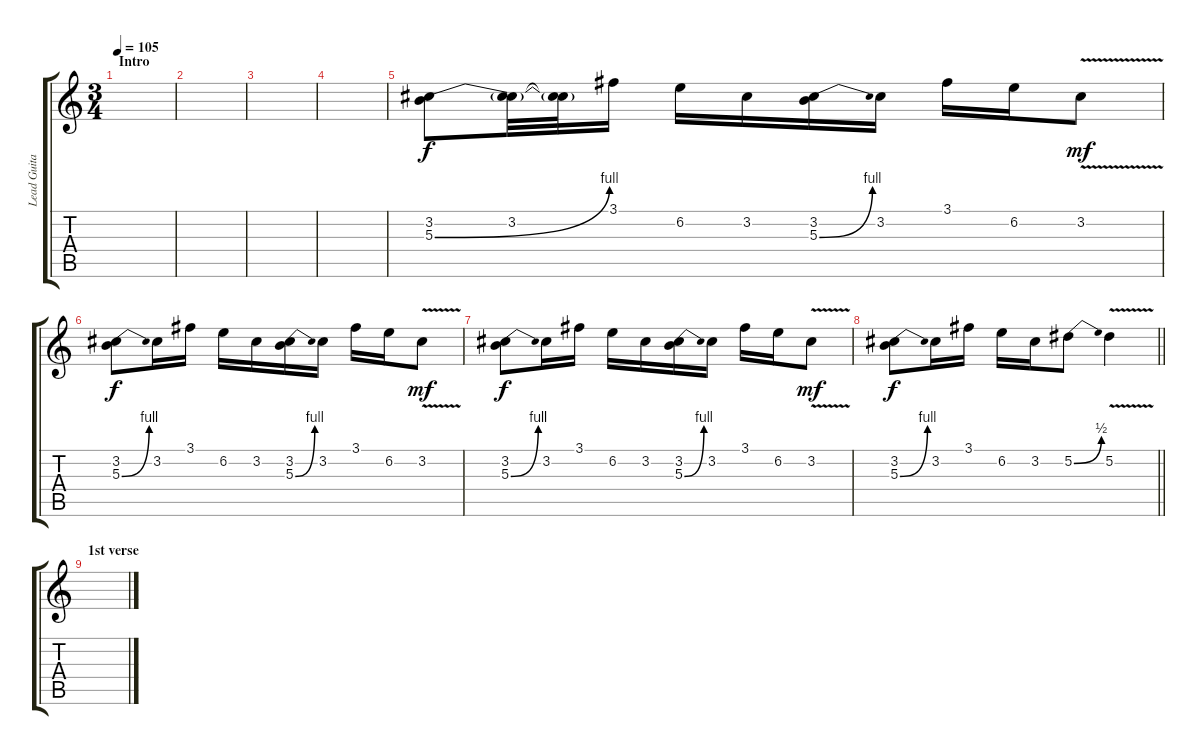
\track ("Lead Guitar #2" "Lead Guita") {instrument overdrivenguitar}
\staff {score tabs}
\tuning (Eb4 Bb3 Gb3 Db3 Ab2 Eb2) {hide}
\ts (3 4)
\section ("" "Intro")
\tempo 105
\clef g2
\ks c
|
|
|
|
(3.2 5.3{be (bend 0 0 60 4)}).8{volume 5} (3.2 5.3{t}).32 (3.2{t} 5.3{t}).32 3.1.16 6.2.16 3.2.16 (3.2 5.3{be (bend 0 0 60 4)}).16 3.2.16 3.1.16 6.2.16 3.2{v}.8{dy mf} |
(3.2 5.3{be (bend 0 0 60 4)}).8{dy f} 3.2.16 3.1.16 6.2.16 3.2.16 (3.2 5.3{be (bend 0 0 60 4)}).16 3.2.16 3.1.16 6.2.16 3.2{v}.8{dy mf} |
(3.2 5.3{be (bend 0 0 60 4)}).8{dy f} 3.2.16 3.1.16 6.2.16 3.2.16 (3.2 5.3{be (bend 0 0 60 4)}).16 3.2.16 3.1.16 6.2.16 3.2{v}.8{dy mf} |
\barLineRight lightlight
(3.2 5.3{be (bend 0 0 60 4)}).8{dy f} 3.2.16 3.1.16 6.2.16 3.2.16 5.2{be (bend 0 0 60 2)}.8 5.2{v}.4 |
\section ("" "1st verse")
